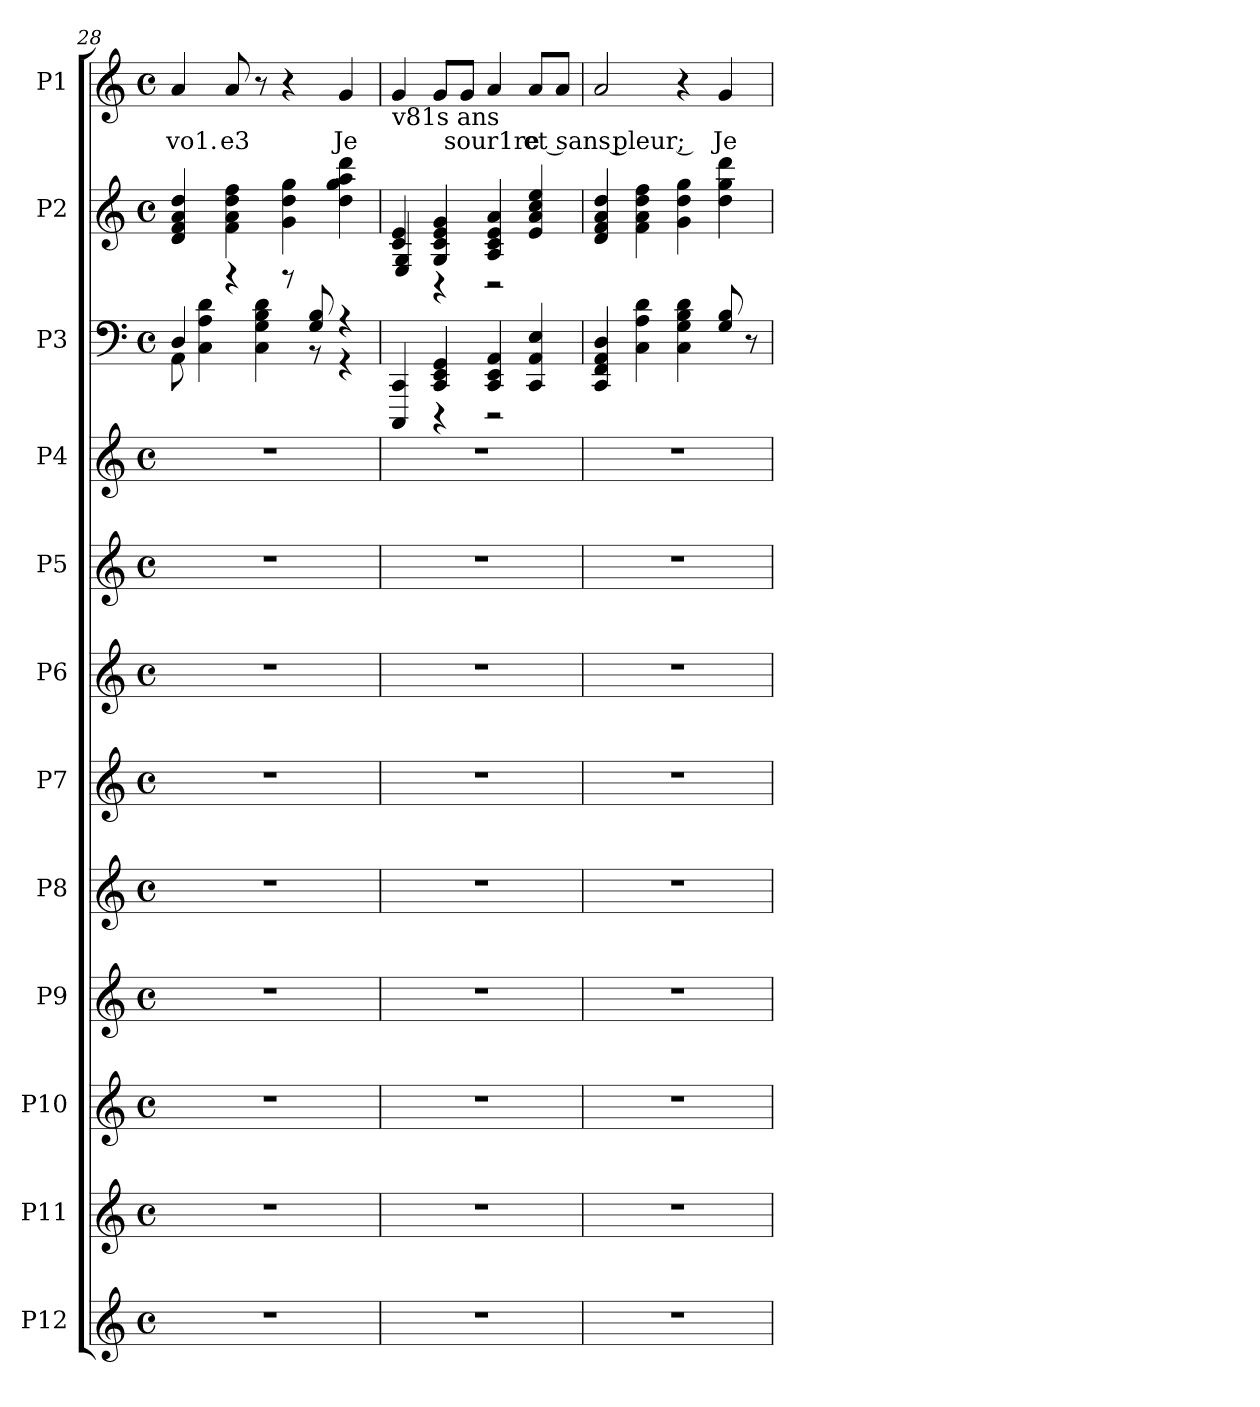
**kern	**kern	**kern	**kern	**kern	**kern	**kern	**kern	**kern	**kern	**kern	**kern	**text
*part12	*part11	*part10	*part9	*part8	*part7	*part6	*part5	*part4	*part3	*part2	*part1	*part1
*staff12	*staff11	*staff10	*staff9	*staff8	*staff7	*staff6	*staff5	*staff4	*staff3	*staff2	*staff1	*staff1
*I"P12	*I"P11	*I"P10	*I"P9	*I"P8	*I"P7	*I"P6	*I"P5	*I"P4	*I"P3	*I"P2	*I"P1	*
*clefG2	*clefG2	*clefG2	*clefG2	*clefG2	*clefG2	*clefG2	*clefG2	*clefG2	*clefF4	*clefG2	*clefG2	*
*k[]	*k[]	*k[]	*k[]	*k[]	*k[]	*k[]	*k[]	*k[]	*k[]	*k[]	*k[]	*
*C:	*C:	*C:	*C:	*C:	*C:	*C:	*C:	*C:	*C:	*C:	*C:	*
*M4/4	*M4/4	*M4/4	*M4/4	*M4/4	*M4/4	*M4/4	*M4/4	*M4/4	*M4/4	*M4/4	*M4/4	*
*met(c)	*met(c)	*met(c)	*met(c)	*met(c)	*met(c)	*met(c)	*met(c)	*met(c)	*met(c)	*met(c)	*met(c)	*
=28	=28	=28	=28	=28	=28	=28	=28	=28	=28	=28	=28	=28
*	*	*	*	*	*	*	*	*	*^	*	*	*
!	!	!	!	!	!	!	!	!	!	!	!	!	!LO:LY:b:color=#000000
1r	1r	1r	1r	1r	1r	1r	1r	1r	4Di/	8AAi\	4di/ 4fi 4ai 4ddi	4ai/	vo1.
.	.	.	.	.	.	.	.	.	.	4Ci\ 4Ai 4di	.	.	.
!	!	!	!	!	!	!	!	!	!	!	!	!	!LO:LY:b:color=#000000
.	.	.	.	.	.	.	.	.	4r	.	4fi\ 4ai 4ddi 4ffi	8ai/	e3
.	.	.	.	.	.	.	.	.	.	4Ci\ 4Gi 4Bi 4di	.	8r	.
.	.	.	.	.	.	.	.	.	8r	.	4gi\ 4ddi 4ggi	4r	.
.	.	.	.	.	.	.	.	.	8Gi/ 8Bi	8r	.	.	.
!	!	!	!	!	!	!	!	!	!	!	!	!	!LO:LY:b:color=#000000
.	.	.	.	.	.	.	.	.	4r	4r	4ddi\ 4ggi 4aai 4dddi	4gi/	Je
=29	=29	=29	=29	=29	=29	=29	=29	=29	=29	=29	=29	=29	=29
*	*	*	*	*	*	*	*	*	*	*	*^	*	*
!	!	!	!	!	!	!	!	!	!	!	!	!	!LO:TX:b:t=v81s ans	!
1r	1r	1r	1r	1r	1r	1r	1r	1r	4CCCi/ 4CCi	4ryy	4ci/ 4ei	4Ei/ 4Gi	4gi/	.
.	.	.	.	.	.	.	.	.	4CCi/ 4EEi 4GGi	4r	4Gi/ 4ci 4ei 4gi	4r	8gi/L	.
!	!	!	!	!	!	!	!	!	!	!	!	!	!	!LO:LY:b:color=#000000
.	.	.	.	.	.	.	.	.	.	.	.	.	8gi/J	sour1re
.	.	.	.	.	.	.	.	.	4CCi/ 4EEi 4AAi	2r	4Ai/ 4ci 4ei 4ai	2r	4ai/	.
!	!	!	!	!	!	!	!	!	!	!	!	!	!	!LO:LY:b:color=#000000
.	.	.	.	.	.	.	.	.	4CCi/ 4AAi 4Ei	.	4ei/ 4ai 4cci 4eei	.	8ai/L	et sans pleur ;
.	.	.	.	.	.	.	.	.	.	.	.	.	8ai/J	.
*	*	*	*	*	*	*	*	*	*v	*v	*	*	*	*
*	*	*	*	*	*	*	*	*	*	*v	*v	*	*
=30	=30	=30	=30	=30	=30	=30	=30	=30	=30	=30	=30	=30
1r	1r	1r	1r	1r	1r	1r	1r	1r	4CCi/ 4FFi 4AAi 4Di	4di/ 4fi 4ai 4ddi	2ai/	.
.	.	.	.	.	.	.	.	.	4Ci\ 4Ai 4di	4fi\ 4ai 4ddi 4ffi	.	.
.	.	.	.	.	.	.	.	.	4Ci\ 4Gi 4Bi 4di	4gi\ 4ddi 4ggi	4r	.
!	!	!	!	!	!	!	!	!	!	!	!	!LO:LY:b:color=#000000
.	.	.	.	.	.	.	.	.	8Gi/ 8Bi	4ddi\ 4ggi 4dddi	4gi/	Je
.	.	.	.	.	.	.	.	.	8r	.	.	.
=	=	=	=	=	=	=	=	=	=	=	=	=
*-	*-	*-	*-	*-	*-	*-	*-	*-	*-	*-	*-	*-
